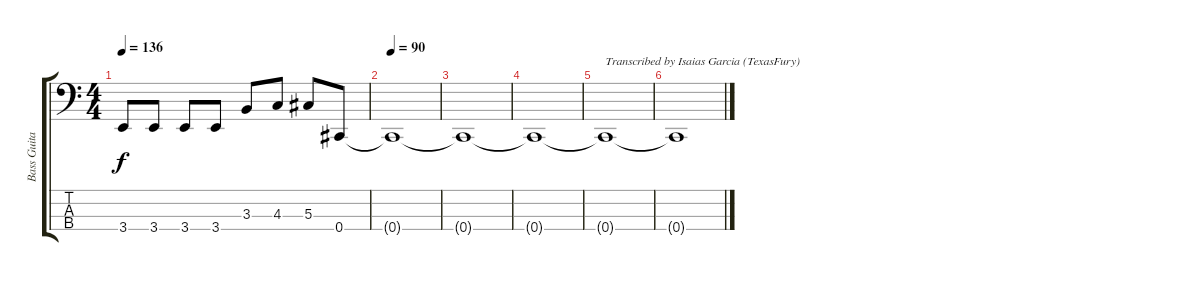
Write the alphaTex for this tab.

\track ("Bass Guitar" "Bass Guita") {instrument electricbassfinger}
\staff {score tabs}
\tuning (Gb2 Db2 Ab1 Db1) {hide}
\ts (4 4)
\tempo 136
\clef f4
\ks c
3.4{t}.8{dy f} 3.4.8 3.4.8 3.4.8 3.3.8 4.3.8 5.3.8 0.4.8 |
\tempo 90
0.4{t}.1 |
0.4{t}.1 |
0.4{t}.1 |
0.4{t}.1{txt "Transcribed by Isaias Garcia (TexasFury)"} |
0.4{t}.1
